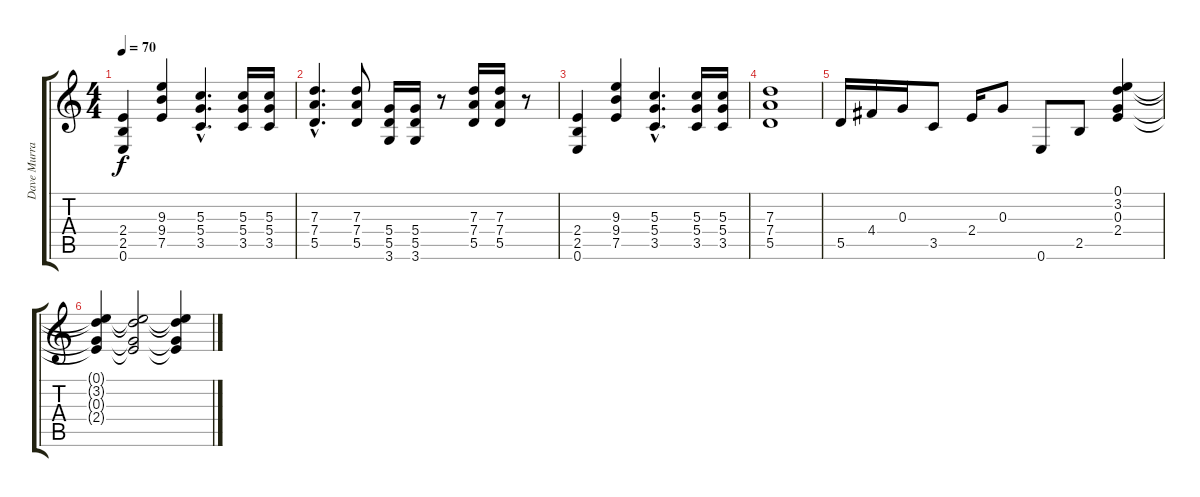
\track ("Dave Murray" "Dave Murra") {instrument distortionguitar}
\staff {score tabs}
\tuning (E4 B3 G3 D3 A2 E2) {hide}
\ts (4 4)
\tempo 70
\clef g2
\ks c
(2.4 2.5 0.6).4{dy f} (9.3 9.4 7.5).4 (5.3{hac} 5.4{hac} 3.5{hac}).4{d} (5.3 5.4 3.5).16 (5.3 5.4 3.5).16 |
(7.3{hac} 7.4{hac} 5.5{hac}).4{d} (7.3 7.4 5.5).8 (5.4 5.5 3.6).16 (5.4 5.5 3.6).16 r.8 (7.3 7.4 5.5).16 (7.3 7.4 5.5).16 r.8 |
(2.4 2.5 0.6).4 (9.3 9.4 7.5).4 (5.3{hac} 5.4{hac} 3.5{hac}).4{d} (5.3 5.4 3.5).16 (5.3 5.4 3.5).16 |
(7.3 7.4 5.5).1 |
5.5.16{instrument acousticguitarsteel} 4.4.16 0.3.16 3.5.8 2.4.16 0.3.8 0.6.8 2.5.8 (0.1 3.2 0.3 2.4).4 |
(0.1{t} 3.2{t} 0.3{t} 2.4{t}).4 (0.1{t} 3.2{t} 0.3{t} 2.4{t}).2 (0.1{t} 3.2{t} 0.3{t} 2.4{t}).4
